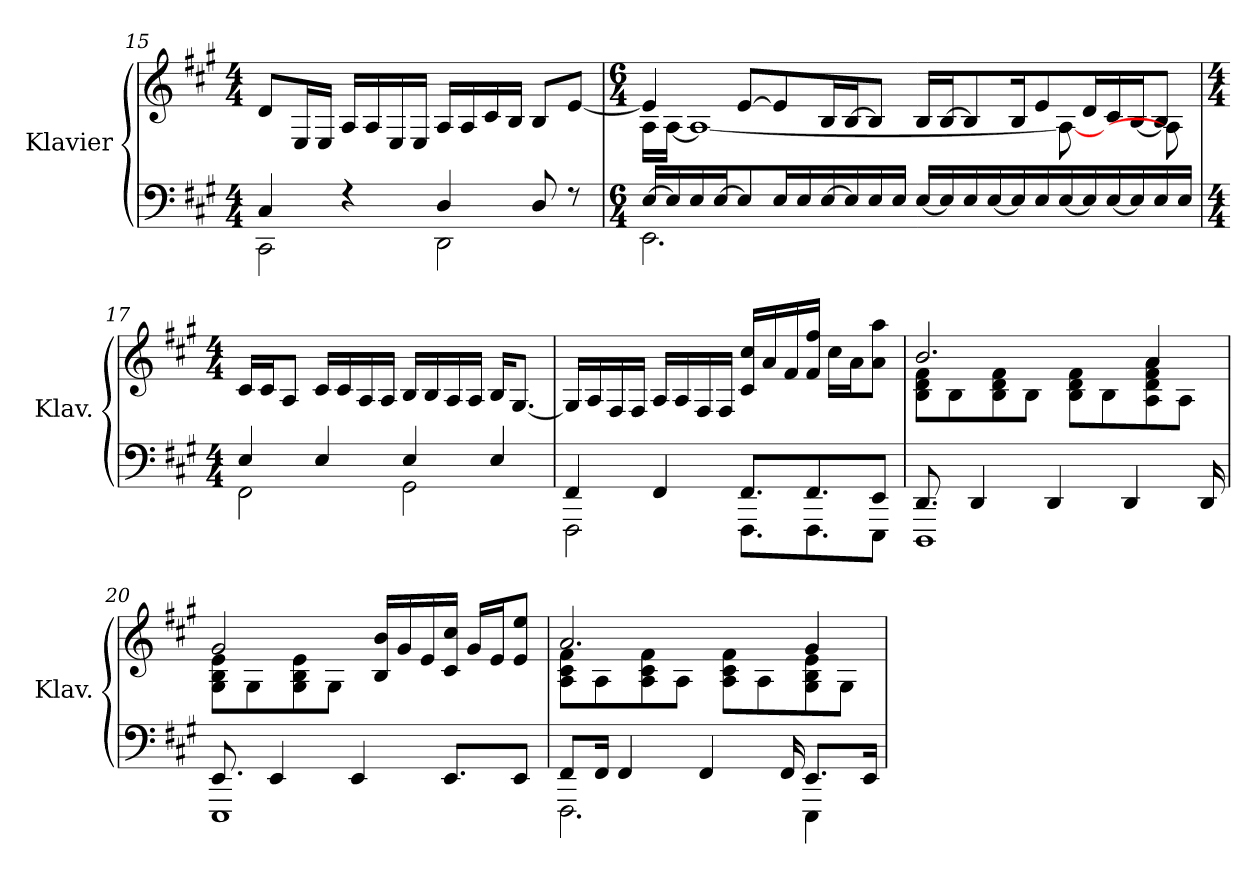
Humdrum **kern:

**kern	**kern
*part1	*part1
*staff2	*staff1
*I"Klavier	*
*I'Klav.	*
!!LO:LB:g=z
*clefF4	*clefG2
*k[f#c#g#]	*k[f#c#g#]
*M4/4	*M4/4
=15	=15
*^	*
4C#/	2CC#\	8d/L
.	.	16E/L
.	.	16E/JJ
4r	.	16A/LL
.	.	16A/
.	.	16E/
.	.	16E/JJ
4D/	2DD\	16A/LL
.	.	16A/
.	.	16c#/
.	.	16B/JJ
8D/	.	8B/L
8r	.	[8e/J
!!LO:LB:g=z
=16	=16	=16
*M6/4	*	*M6/4
*	*	*^
[16E/LL	2.EE\	4e/]	16A\LL
16E/]	.	.	[16A\JJ
16E/	.	.	1A_
[16E/J	.	.	.
8E/]	.	[8e/L	.
16E/L	.	8e/]	.
16E/	.	.	.
[16E/	.	16B/L	.
16E/]	.	[16B/J	.
16E/	.	8B/J]	.
16E/JJ	.	.	.
[16E/LL	2.ryy	16B/LL	.
16E/]	.	[16B/J	.
16E/	.	8B/]	.
[16E/	.	.	.
16E/]	.	16B/K	.
16E/	.	8e/	.
[16E/	.	.	8A\_
16E/]	.	16d/L	.
[16E/	.	16c#/	8ryy
16E/]	.	[16B/J	.
16E/	.	8B/J]	8A\]
16E/JJ	.	.	.
*	*	*v	*v
!!LO:LB:g=z
=17	=17	=17
*M4/4	*	*M4/4
4E/	2FF#\	16c#/LL
.	.	16c#/J
.	.	8A/J
4E/	.	16c#/LL
.	.	16c#/
.	.	16A/
.	.	16A/JJ
4E/	2GG#\	16B/LL
.	.	16B/
.	.	16A/
.	.	16A/JJ
4E/	.	16B/KL
.	.	[8.G#/J
=18	=18	=18
4FF#/	2FFF#\	16G#/LL]
.	.	16A/
.	.	16F#/
.	.	16F#/JJ
4FF#/	.	16A/LL
.	.	16A/
.	.	16F#/
.	.	16F#/JJ
8.FF#/L	8.FFF#\L	16c#/ 16cc#/LL
.	.	16a/
.	.	16f#/
8.FF#/	8.FFF#\	16f#/ 16ff#/JJ
.	.	16cc#\LL
.	.	16a\J
8EE/J	8EEE\J	8a\ 8aa\J
!!LO:LB:g=z
=19	=19	=19
*	*	*^
8.DD/	1DDD	2.b/	8B\ 8d\ 8f#\L
.	.	.	8B\
4DD/	.	.	.
.	.	.	8B\ 8d\ 8f#\
.	.	.	8B\J
4DD/	.	.	.
.	.	.	8B\ 8d\ 8f#\L
.	.	.	8B\
4DD/	.	.	.
.	.	4a/	8A\ 8d\ 8f#\ 8a\
.	.	.	8A\J
16DD/	.	.	.
=20	=20	=20	=20
8.EE/	1EEE	2g#/	8G#\ 8B\ 8e\L
.	.	.	8G#\
4EE/	.	.	.
.	.	.	8G#\ 8B\ 8e\
.	.	.	8G#\J
4EE/	.	.	.
.	.	16B/ 16b/LL	2ryy
.	.	16g#/	.
.	.	16e/	.
8.EE/L	.	16c#/ 16cc#/JJ	.
.	.	16g#/LL	.
.	.	16e/J	.
8EE/J	.	8e/ 8ee/J	.
=21	=21	=21	=21
8FF#/L	2.FFF#\	2.a/	8A\ 8c#\ 8f#\L
16FF#/Jk	.	.	8A\
4FF#/	.	.	.
.	.	.	8A\ 8c#\ 8f#\
.	.	.	8A\J
4FF#/	.	.	.
.	.	.	8A\ 8c#\ 8f#\L
.	.	.	8A\
16FF#/	.	.	.
8.EE/L	4EEE\	4g#/	8G#\ 8B\ 8e\
.	.	.	8G#\J
16EE/Jk	.	.	.
*v	*v	*	*
*	*v	*v
=	=
*-	*-
